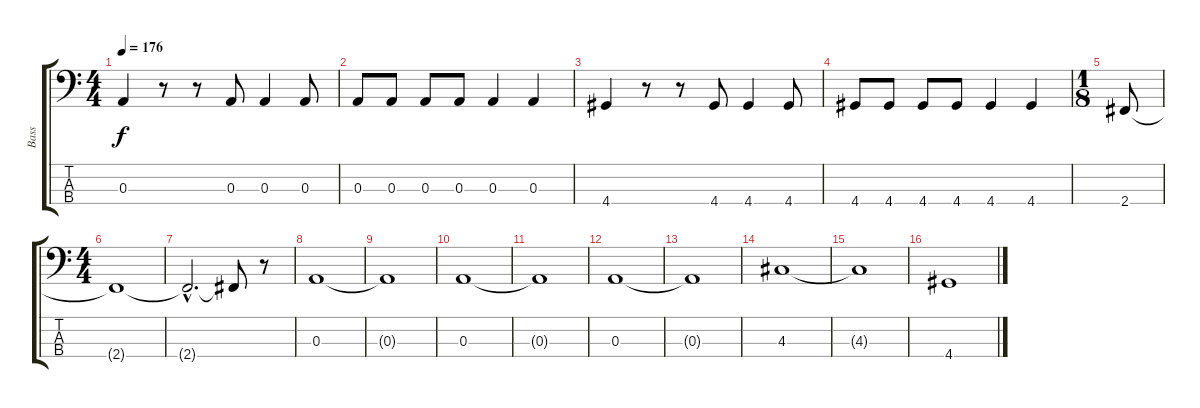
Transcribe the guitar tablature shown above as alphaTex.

\track ("Bass" "Bass") {instrument electricbasspick}
\staff {score tabs}
\tuning (G2 D2 A1 E1) {hide}
\ts (4 4)
\tempo 176
\clef f4
\ks c
0.3.4{dy f} r.8 r.8 0.3.8 0.3.4 0.3.8 |
0.3.8 0.3.8 0.3.8 0.3.8 0.3.4 0.3.4 |
4.4.4 r.8 r.8 4.4.8 4.4.4 4.4.8 |
4.4.8 4.4.8 4.4.8 4.4.8 4.4.4 4.4.4 |
\ts (1 8)
2.4.8{instrument lead8bassandlead} |
\ts (4 4)
2.4{t}.1 |
2.4{hac t}.2{d} 2.4{t}.8 r.8 |
0.3.1 |
0.3{t}.1{instrument lead8bassandlead} |
0.3.1 |
0.3{t}.1{instrument lead8bassandlead} |
0.3.1 |
0.3{t}.1{instrument lead8bassandlead} |
4.3.1 |
4.3{t}.1 |
4.4.1
